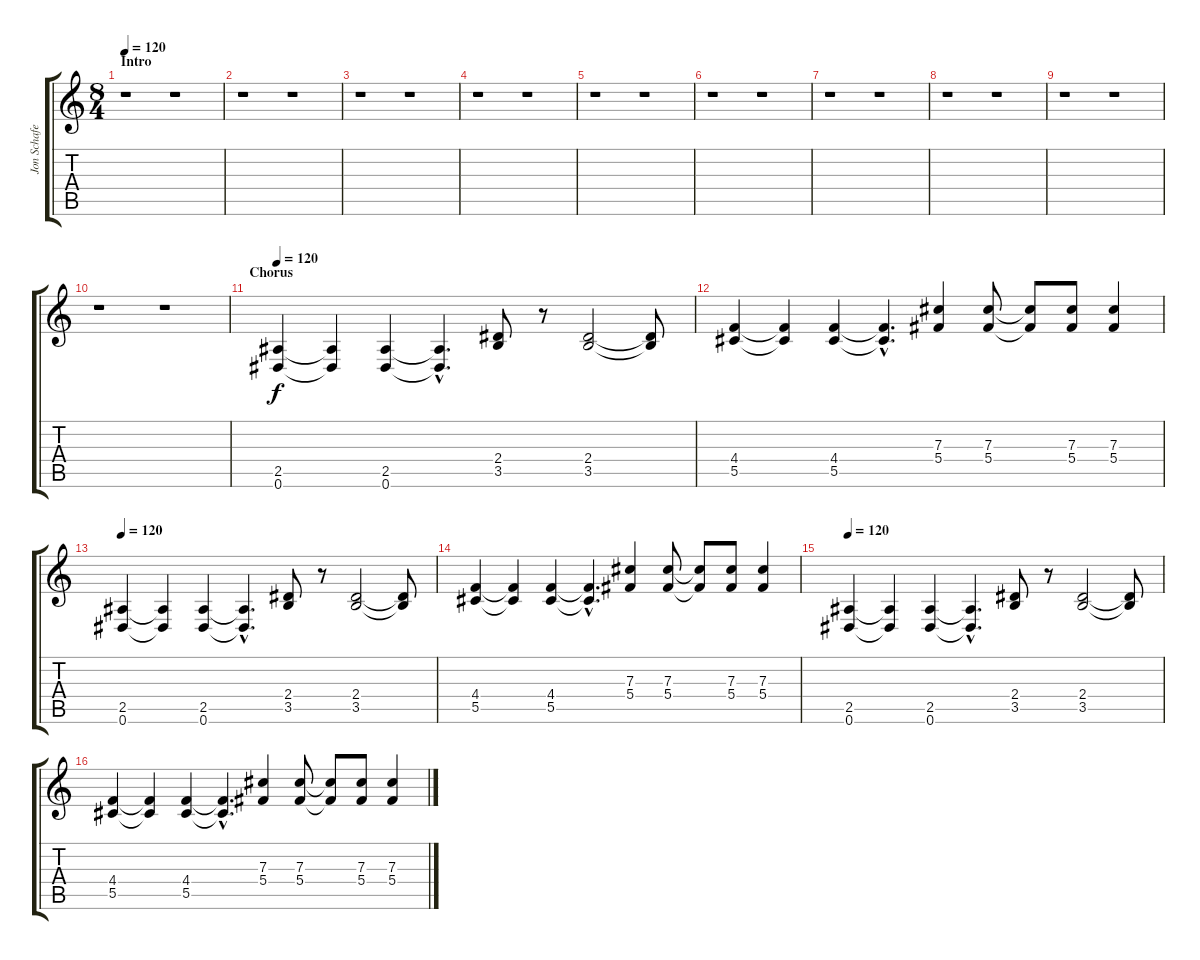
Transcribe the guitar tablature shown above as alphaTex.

\track ("Jon Schafer - Distortion" "Jon Schafe") {instrument distortionguitar}
\staff {score tabs}
\tuning (Eb4 Bb3 Gb3 Db3 Ab2 Eb2) {hide}
\ts (8 4)
\section ("" "Intro")
\tempo 120
\tempo 110
\tempo 120
\clef g2
\ks c
r.1{dy f instrument distortionguitar} r.1 |
r.1 r.1 |
r.1 r.1 |
r.1 r.1 |
r.1 r.1 |
r.1 r.1 |
r.1 r.1 |
r.1 r.1 |
r.1 r.1 |
r.1 r.1 |
\section ("" "Chorus")
\tempo 120
(2.5 0.6).4 (2.5{t} 0.6{t}).4 (2.5 0.6).4 (2.5{hac t} 0.6{hac t}).4{d} (2.4 3.5).8 r.8 (2.4 3.5).2 (2.4{t} 3.5{t}).8 |
(4.4 5.5).4 (4.4{t} 5.5{t}).4 (4.4 5.5).4 (4.4{hac t} 5.5{hac t}).4{d} (7.3 5.4).4 (7.3 5.4).8 (7.3{t} 5.4{t}).8 (7.3 5.4).8 (7.3 5.4).4 |
\tempo 120
(2.5 0.6).4 (2.5{t} 0.6{t}).4 (2.5 0.6).4 (2.5{hac t} 0.6{hac t}).4{d} (2.4 3.5).8 r.8 (2.4 3.5).2 (2.4{t} 3.5{t}).8 |
(4.4 5.5).4 (4.4{t} 5.5{t}).4 (4.4 5.5).4 (4.4{hac t} 5.5{hac t}).4{d} (7.3 5.4).4 (7.3 5.4).8 (7.3{t} 5.4{t}).8 (7.3 5.4).8 (7.3 5.4).4 |
\tempo 120
(2.5 0.6).4 (2.5{t} 0.6{t}).4 (2.5 0.6).4 (2.5{hac t} 0.6{hac t}).4{d} (2.4 3.5).8 r.8 (2.4 3.5).2 (2.4{t} 3.5{t}).8 |
(4.4 5.5).4 (4.4{t} 5.5{t}).4 (4.4 5.5).4 (4.4{hac t} 5.5{hac t}).4{d} (7.3 5.4).4 (7.3 5.4).8 (7.3{t} 5.4{t}).8 (7.3 5.4).8 (7.3 5.4).4
